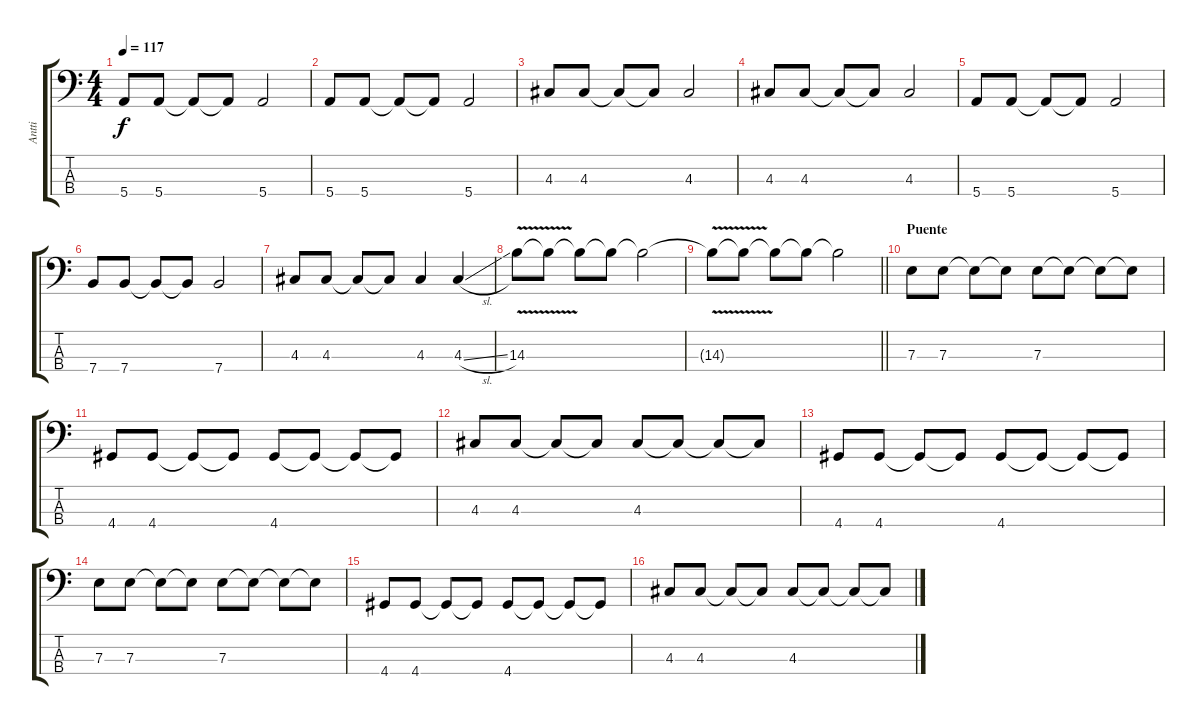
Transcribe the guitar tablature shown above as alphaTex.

\track ("Antti" "Antti") {instrument electricbassfinger}
\staff {score tabs}
\tuning (G2 D2 A1 E1) {hide}
\ts (4 4)
\tempo 117
\clef f4
\ks c
5.4.8{dy f} 5.4.8 5.4{t}.8 5.4{t}.8 5.4.2 |
5.4.8 5.4.8 5.4{t}.8 5.4{t}.8 5.4.2 |
4.3.8 4.3.8 4.3{t}.8 4.3{t}.8 4.3.2 |
4.3.8 4.3.8 4.3{t}.8 4.3{t}.8 4.3.2 |
5.4.8 5.4.8 5.4{t}.8 5.4{t}.8 5.4.2 |
7.4.8 7.4.8 7.4{t}.8 7.4{t}.8 7.4.2 |
4.3.8 4.3.8 4.3{t}.8 4.3{t}.8 4.3.4 4.3{sl}.4 |
14.3{v}.8 14.3{t}.8 14.3{t}.8 14.3{t}.8 14.3{t}.2 |
\barLineRight lightlight
14.3{v t}.8 14.3{t}.8 14.3{t}.8 14.3{t}.8 14.3{t}.2 |
\section ("" "Puente")
7.3.8 7.3.8 7.3{t}.8 7.3{t}.8 7.3.8 7.3{t}.8 7.3{t}.8 7.3{t}.8 |
4.4.8 4.4.8 4.4{t}.8 4.4{t}.8 4.4.8 4.4{t}.8 4.4{t}.8 4.4{t}.8 |
4.3.8 4.3.8 4.3{t}.8 4.3{t}.8 4.3.8 4.3{t}.8 4.3{t}.8 4.3{t}.8 |
4.4.8 4.4.8 4.4{t}.8 4.4{t}.8 4.4.8 4.4{t}.8 4.4{t}.8 4.4{t}.8 |
7.3.8 7.3.8 7.3{t}.8 7.3{t}.8 7.3.8 7.3{t}.8 7.3{t}.8 7.3{t}.8 |
4.4.8 4.4.8 4.4{t}.8 4.4{t}.8 4.4.8 4.4{t}.8 4.4{t}.8 4.4{t}.8 |
4.3.8 4.3.8 4.3{t}.8 4.3{t}.8 4.3.8 4.3{t}.8 4.3{t}.8 4.3{t}.8
